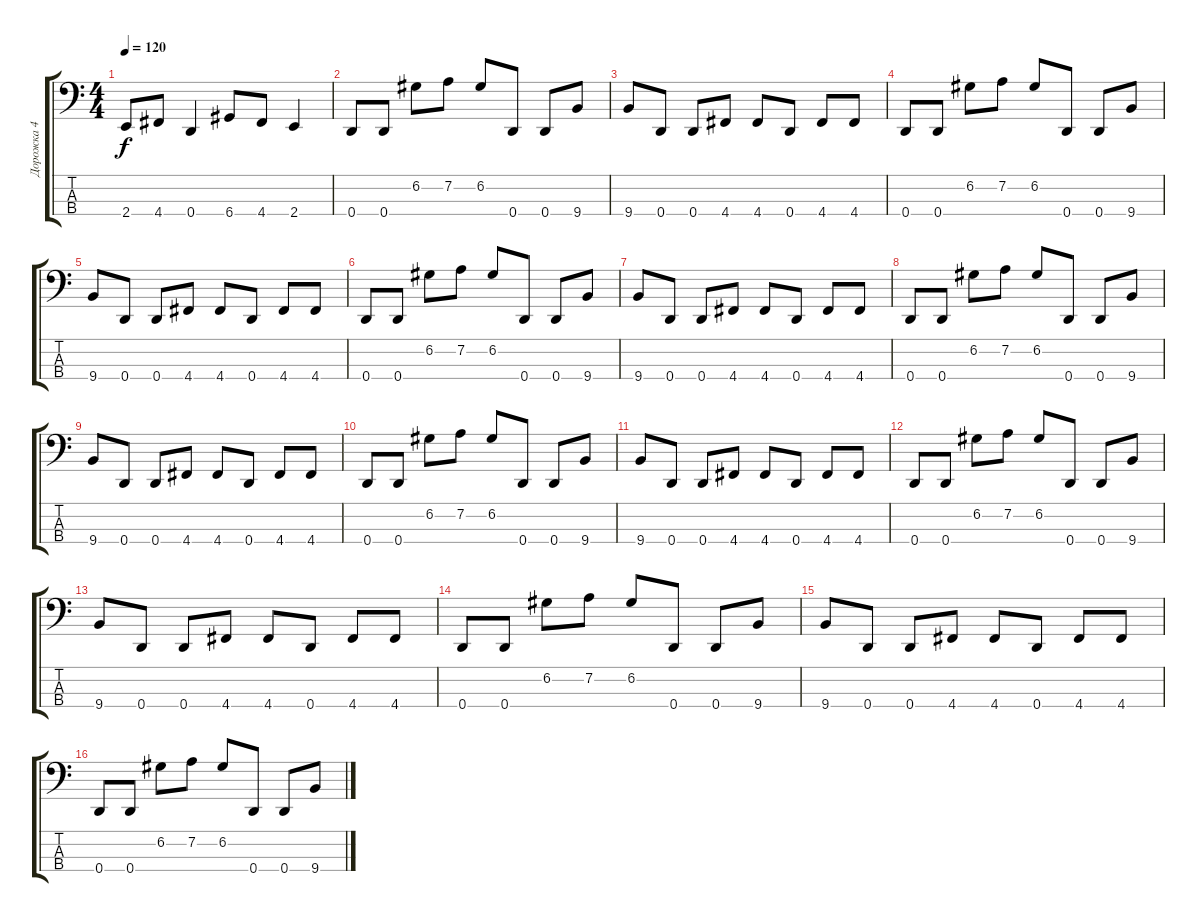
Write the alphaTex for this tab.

\track ("Дорожка 4" "Дорожка 4") {instrument electricbassfinger}
\staff {score tabs}
\tuning (G2 D2 A1 D1) {hide}
\ts (4 4)
\tempo 120
\clef f4
\ks c
2.4.8{dy f} 4.4.8 0.4.4 6.4.8 4.4.8 2.4.4 |
0.4.8 0.4.8 6.2.8 7.2.8 6.2.8 0.4.8 0.4.8 9.4.8 |
9.4.8 0.4.8 0.4.8 4.4.8 4.4.8 0.4.8 4.4.8 4.4.8 |
0.4.8 0.4.8 6.2.8 7.2.8 6.2.8 0.4.8 0.4.8 9.4.8 |
9.4.8 0.4.8 0.4.8 4.4.8 4.4.8 0.4.8 4.4.8 4.4.8 |
0.4.8 0.4.8 6.2.8 7.2.8 6.2.8 0.4.8 0.4.8 9.4.8 |
9.4.8 0.4.8 0.4.8 4.4.8 4.4.8 0.4.8 4.4.8 4.4.8 |
0.4.8 0.4.8 6.2.8 7.2.8 6.2.8 0.4.8 0.4.8 9.4.8 |
9.4.8 0.4.8 0.4.8 4.4.8 4.4.8 0.4.8 4.4.8 4.4.8 |
0.4.8 0.4.8 6.2.8 7.2.8 6.2.8 0.4.8 0.4.8 9.4.8 |
9.4.8 0.4.8 0.4.8 4.4.8 4.4.8 0.4.8 4.4.8 4.4.8 |
0.4.8 0.4.8 6.2.8 7.2.8 6.2.8 0.4.8 0.4.8 9.4.8 |
9.4.8 0.4.8 0.4.8 4.4.8 4.4.8 0.4.8 4.4.8 4.4.8 |
0.4.8 0.4.8 6.2.8 7.2.8 6.2.8 0.4.8 0.4.8 9.4.8 |
9.4.8 0.4.8 0.4.8 4.4.8 4.4.8 0.4.8 4.4.8 4.4.8 |
0.4.8 0.4.8 6.2.8 7.2.8 6.2.8 0.4.8 0.4.8 9.4.8
